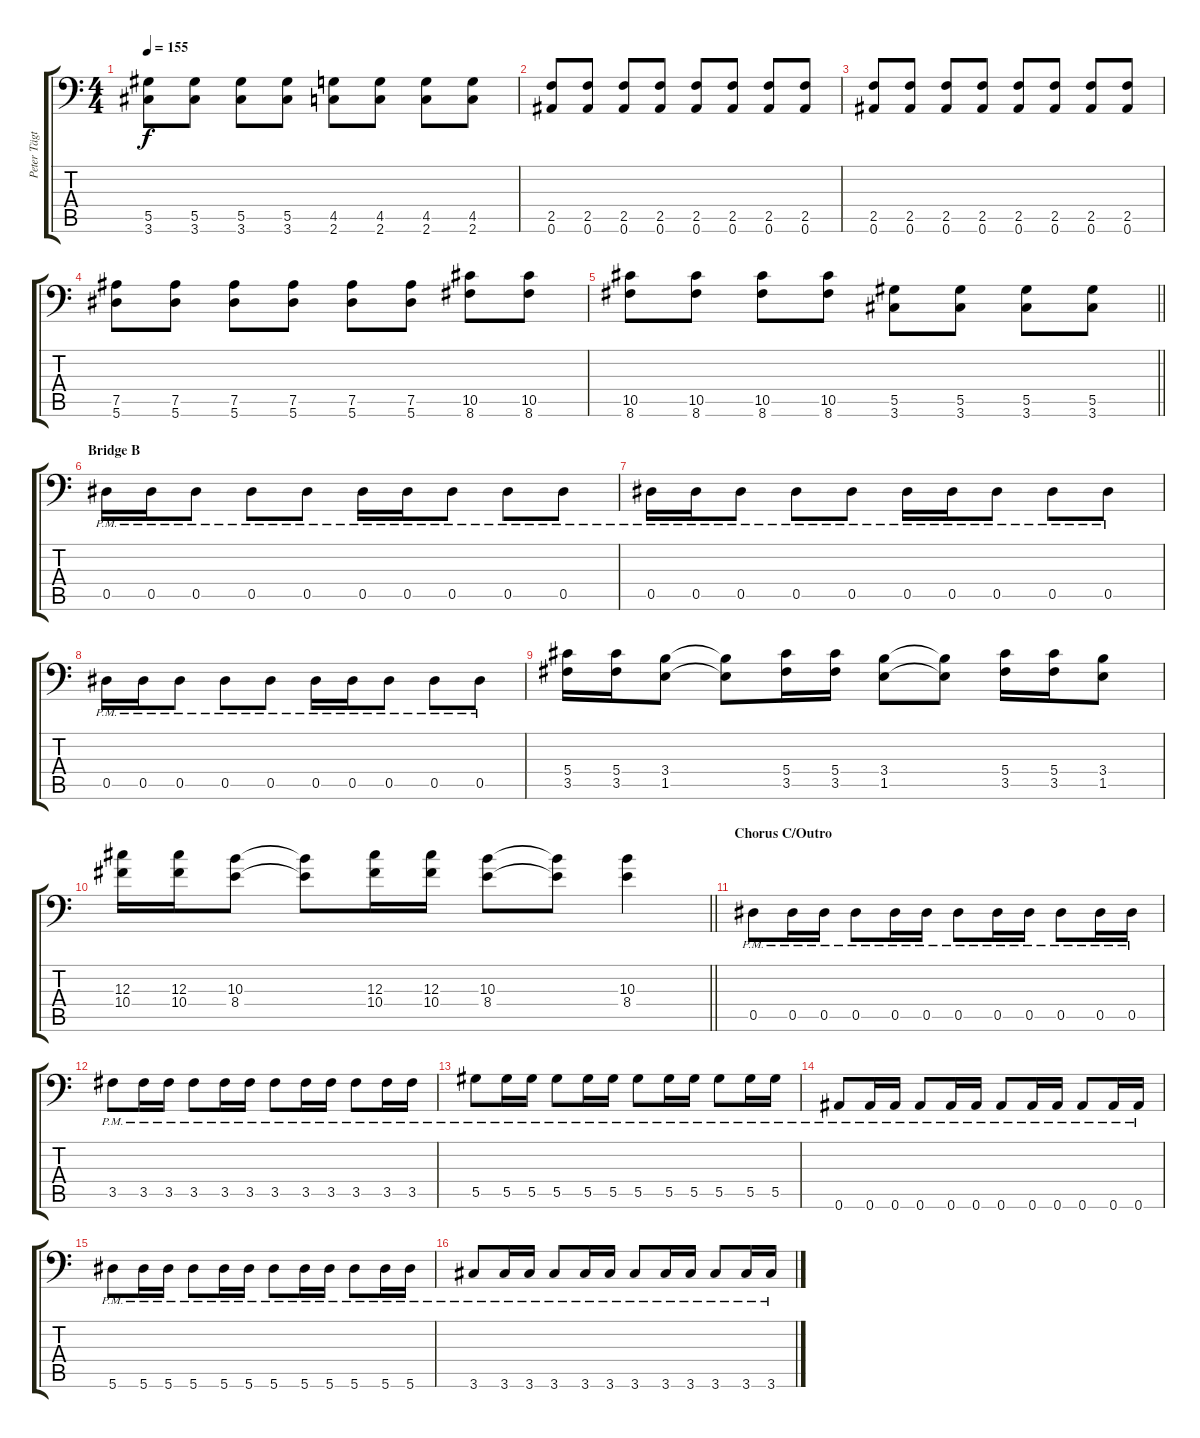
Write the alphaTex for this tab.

\track ("Peter Tägtgren (Rythm 1)" "Peter Tägt") {instrument distortionguitar}
\staff {score tabs}
\tuning (Bb3 F3 Db3 Ab2 Eb2 Bb1) {hide}
\ts (4 4)
\tempo 155
\clef f4
\ks c
(5.5 3.6).8{dy f} (5.5 3.6).8 (5.5 3.6).8 (5.5 3.6).8 (4.5 2.6).8 (4.5 2.6).8 (4.5 2.6).8 (4.5 2.6).8 |
(2.5 0.6).8 (2.5 0.6).8 (2.5 0.6).8 (2.5 0.6).8 (2.5 0.6).8 (2.5 0.6).8 (2.5 0.6).8 (2.5 0.6).8 |
(2.5 0.6).8 (2.5 0.6).8 (2.5 0.6).8 (2.5 0.6).8 (2.5 0.6).8 (2.5 0.6).8 (2.5 0.6).8 (2.5 0.6).8 |
(7.5 5.6).8 (7.5 5.6).8 (7.5 5.6).8 (7.5 5.6).8 (7.5 5.6).8 (7.5 5.6).8 (10.5 8.6).8 (10.5 8.6).8 |
\barLineRight lightlight
(10.5 8.6).8 (10.5 8.6).8 (10.5 8.6).8 (10.5 8.6).8 (5.5 3.6).8 (5.5 3.6).8 (5.5 3.6).8 (5.5 3.6).8 |
\section ("" "Bridge B")
0.5{pm}.16 0.5{pm}.16 0.5{pm}.8 0.5{pm}.8 0.5{pm}.8 0.5{pm}.16 0.5{pm}.16 0.5{pm}.8 0.5{pm}.8 0.5{pm}.8 |
0.5{pm}.16 0.5{pm}.16 0.5{pm}.8 0.5{pm}.8 0.5{pm}.8 0.5{pm}.16 0.5{pm}.16 0.5{pm}.8 0.5{pm}.8 0.5{pm}.8 |
0.5{pm}.16 0.5{pm}.16 0.5{pm}.8 0.5{pm}.8 0.5{pm}.8 0.5{pm}.16 0.5{pm}.16 0.5{pm}.8 0.5{pm}.8 0.5{pm}.8 |
(5.4 3.5).16 (5.4 3.5).16 (3.4 1.5).8 (3.4{t} 1.5{t}).8 (5.4 3.5).16 (5.4 3.5).16 (3.4 1.5).8 (3.4{t} 1.5{t}).8 (5.4 3.5).16 (5.4 3.5).16 (3.4 1.5).8 |
\barLineRight lightlight
(12.3 10.4).16 (12.3 10.4).16 (10.3 8.4).8 (10.3{t} 8.4{t}).8 (12.3 10.4).16 (12.3 10.4).16 (10.3 8.4).8 (10.3{t} 8.4{t}).8 (10.3 8.4).4 |
\section ("" "Chorus C/Outro")
0.5{pm}.8{volume 13} 0.5{pm}.16 0.5{pm}.16 0.5{pm}.8 0.5{pm}.16 0.5{pm}.16 0.5{pm}.8 0.5{pm}.16 0.5{pm}.16 0.5{pm}.8 0.5{pm}.16 0.5{pm}.16 |
3.5{pm}.8 3.5{pm}.16 3.5{pm}.16 3.5{pm}.8 3.5{pm}.16 3.5{pm}.16 3.5{pm}.8 3.5{pm}.16 3.5{pm}.16 3.5{pm}.8 3.5{pm}.16 3.5{pm}.16 |
5.5{pm}.8 5.5{pm}.16 5.5{pm}.16 5.5{pm}.8 5.5{pm}.16 5.5{pm}.16 5.5{pm}.8 5.5{pm}.16 5.5{pm}.16 5.5{pm}.8 5.5{pm}.16 5.5{pm}.16 |
0.6{pm}.8 0.6{pm}.16 0.6{pm}.16 0.6{pm}.8 0.6{pm}.16 0.6{pm}.16 0.6{pm}.8 0.6{pm}.16 0.6{pm}.16 0.6{pm}.8 0.6{pm}.16 0.6{pm}.16 |
5.6{pm}.8 5.6{pm}.16 5.6{pm}.16 5.6{pm}.8 5.6{pm}.16 5.6{pm}.16 5.6{pm}.8 5.6{pm}.16 5.6{pm}.16 5.6{pm}.8 5.6{pm}.16 5.6{pm}.16 |
3.6{pm}.8 3.6{pm}.16 3.6{pm}.16 3.6{pm}.8 3.6{pm}.16 3.6{pm}.16 3.6{pm}.8 3.6{pm}.16 3.6{pm}.16 3.6{pm}.8 3.6{pm}.16 3.6{pm}.16
